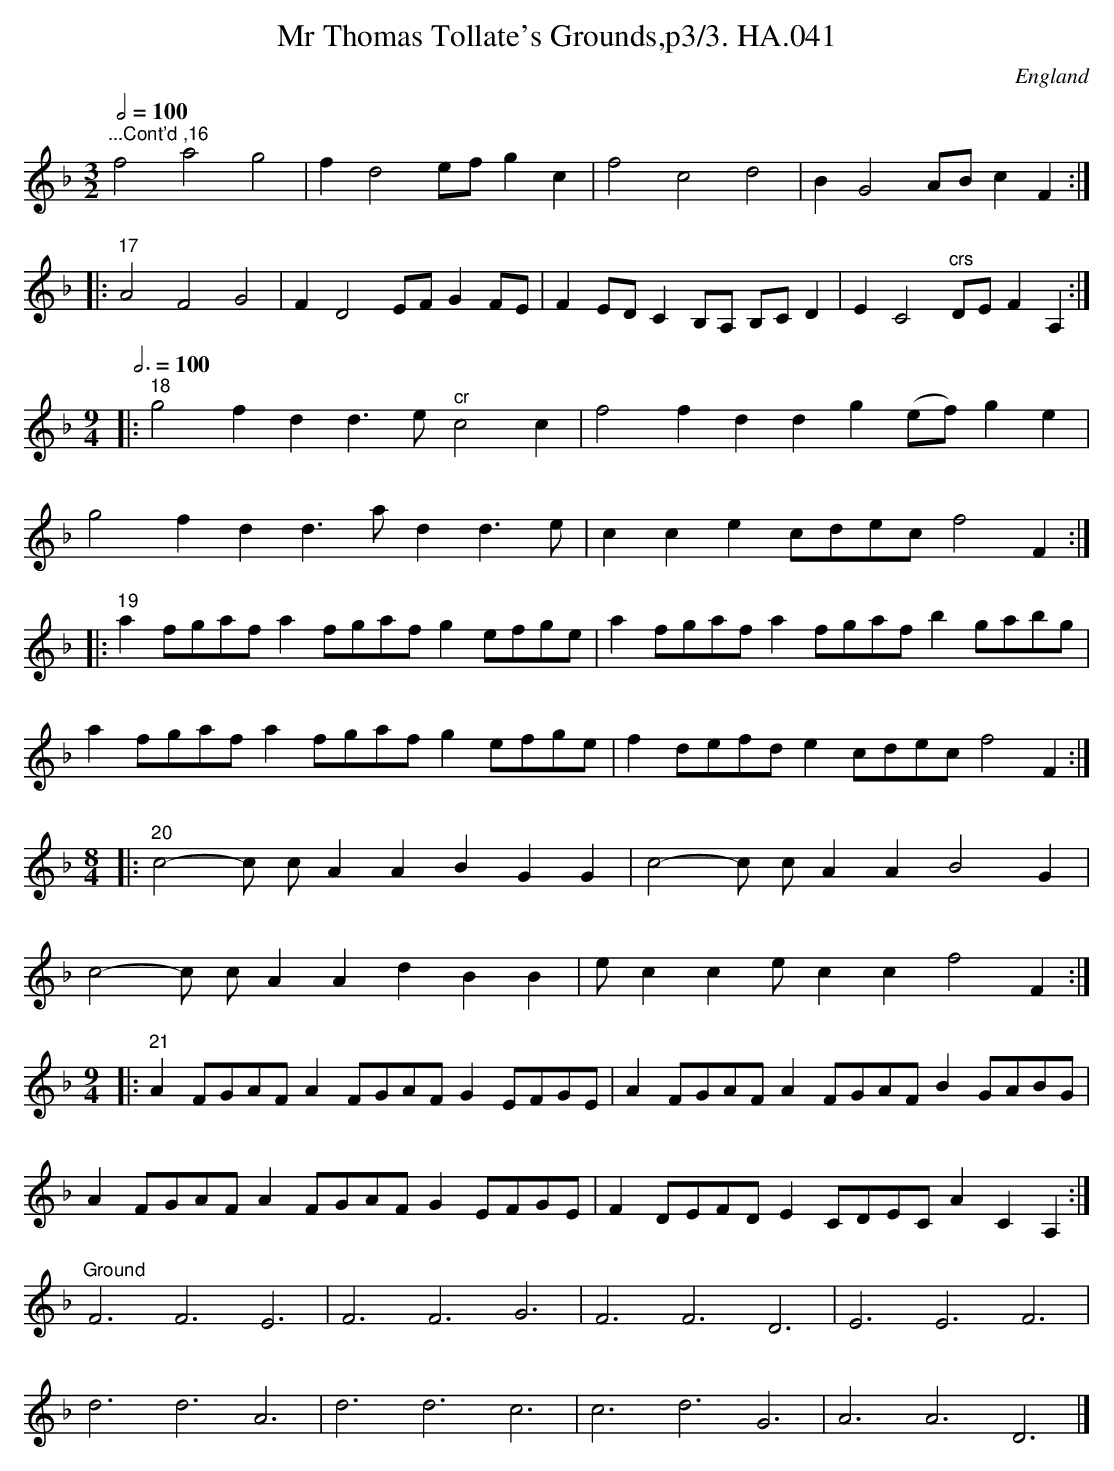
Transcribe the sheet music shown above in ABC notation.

X:1
T:Mr Thomas Tollate's Grounds,p3/3. HA.041
M:3/2
L:1/4
Q:1/2=100
O:England
K:F major
"^...Cont'd ,16"f2a2g2|fd2e/f/gc|f2c2d2|BG2A/B/cF:|!
|:"^17"A2F2G2|FD2E/F/GF/E/|\
FE/D/ CB,/A,/ B,/C/D|EC2"^crs" D/E/ FA,:|!
M:9/4
Q:3/4=100
|:"^18"g2f dd>e "^cr"c2c| f2f ddg (e/f/)ge|!
g2f dd>a dd>e |cce c/d/e/c/ f2F:|!
|:"^19"af/g/a/f/ af/g/a/f/ ge/f/g/e/|af/g/a/f/ af/g/a/f/ bg/a/b/g/|!
af/g/a/f/ af/g/a/f/ ge/f/g/e/|fd/e/f/d/ ec/d/e/c/ f2F:|!
M:8/4
L:1/4
|:"^20"c2-c/ c/ AA BGG|c2-c/ c/ AA B2G|!
c2-c/ c/ AAd BB|e/cc e/ccf2F:|!
M:9/4
|:"^21"A F/G/A/F/ A F/G/A/F/ G E/F/G/E/|\
A F/G/A/F/ A F/G/A/F/ B G/A/B/G/|!
A F/G/A/F/ A F/G/A/F/ G E/F/G/E/|F D/E/F/D/ E C/D/E/C/ ACA,:|!
"^Ground"F3F3E3|F3F3G3|F3F3D3|E3E3F3|!
d3d3A3|d3d3c3|c3d3G3|A3A3D3|]
